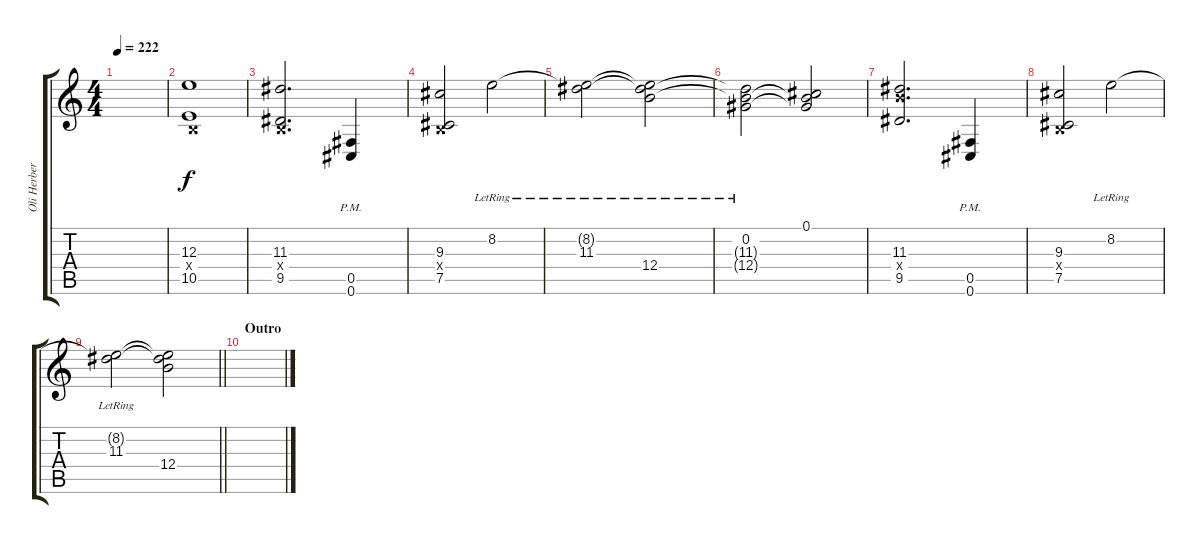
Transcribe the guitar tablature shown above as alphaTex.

\track ("Oli Herbert (Extra Guitar)" "Oli Herber") {instrument distortionguitar}
\staff {score tabs}
\tuning (Db4 Ab3 E3 B2 Gb2 Db2) {hide}
\ts (4 4)
\tempo 222
\clef g2
\ks c
|
(12.3 0.4{x} 10.5).1{volume 14} |
(11.3 0.4{x} 9.5).2{d} (0.5{pm} 0.6{pm}).4 |
(9.3 0.4{x} 7.5).2 8.2{lr}.2 |
(8.2{t} 11.3{lr}).2 (8.2{t} 11.3{t} 12.4{lr}).2 |
(0.2{lr} 11.3{t} 12.4{t}).2 (0.1 0.2{t} 12.4{t}).2 |
(11.3 12.4{x} 9.5).2{d} (0.5{pm} 0.6{pm}).4 |
(9.3 0.4{x} 7.5).2 8.2{lr}.2{volume 12} |
\barLineRight lightlight
(8.2{t} 11.3{lr}).2 (8.2{t} 11.3{t} 12.4).2 |
\section ("" "Outro")
